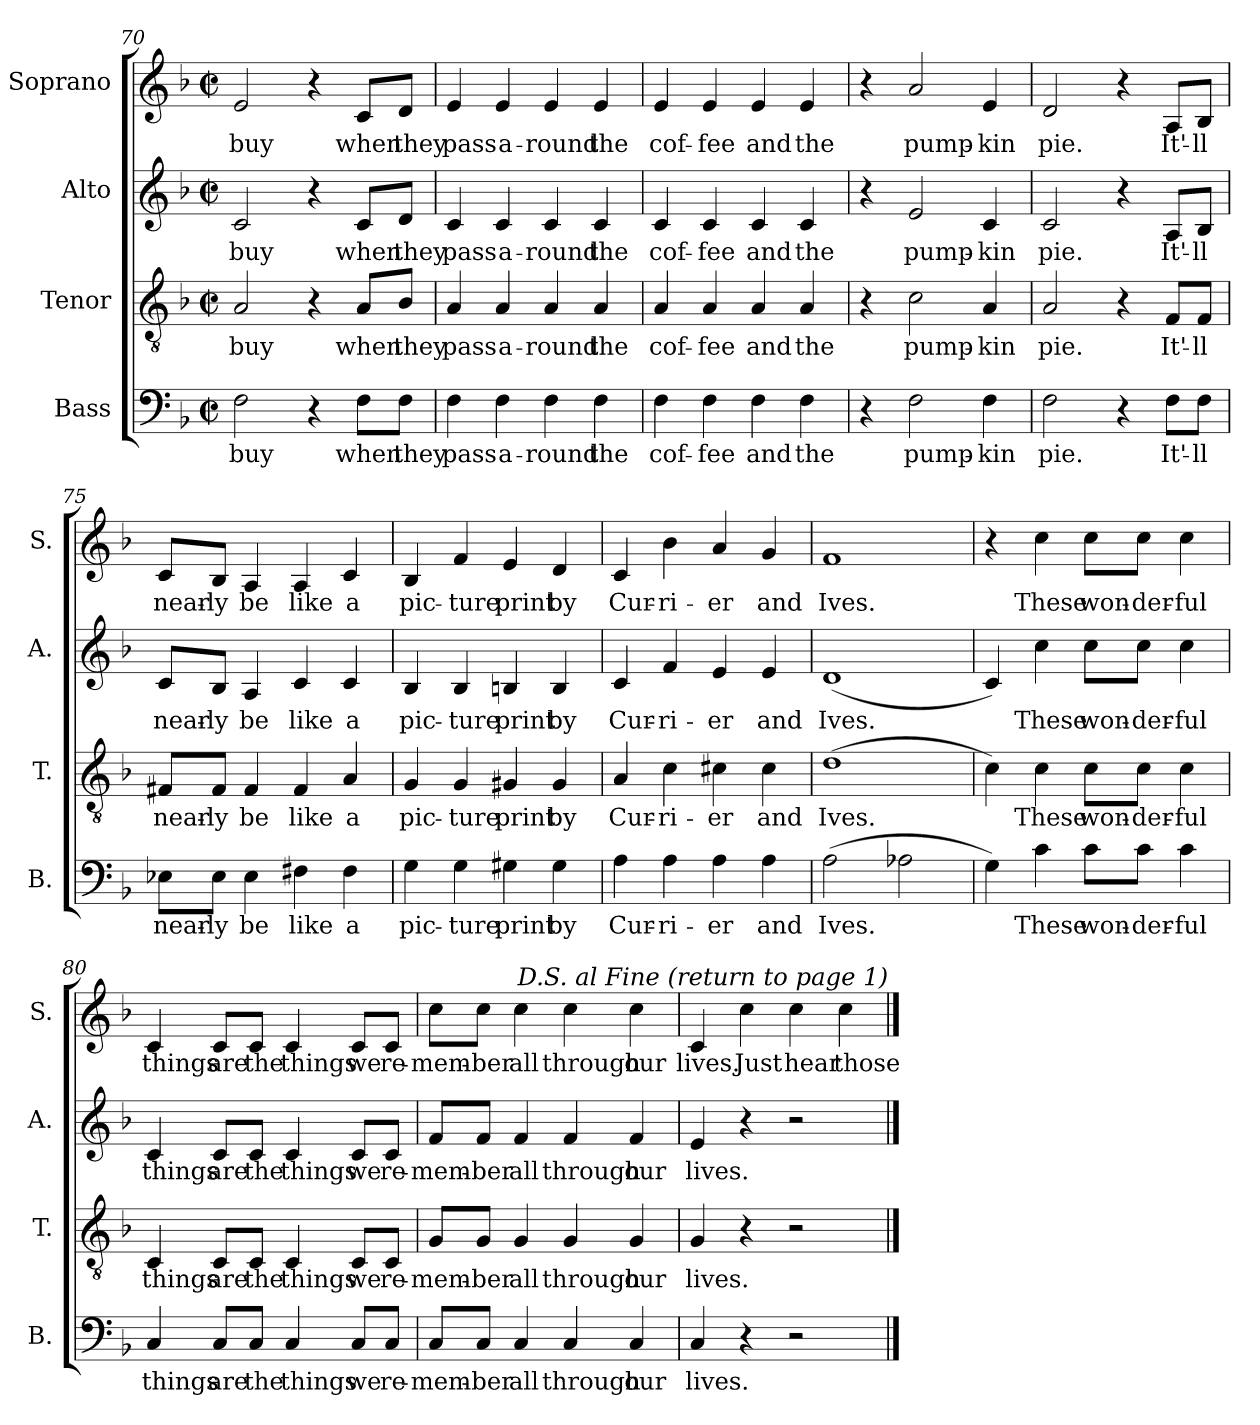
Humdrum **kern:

**kern	**text	**kern	**text	**kern	**text	**kern	**text
*part4	*part4	*part3	*part3	*part2	*part2	*part1	*part1
*staff4	*staff4	*staff3	*staff3	*staff2	*staff2	*staff1	*staff1
*I"Bass	*	*I"Tenor	*	*I"Alto	*	*I"Soprano	*
*I'B.	*	*I'T.	*	*I'A.	*	*I'S.	*
*clefF4	*	*clefGv2	*	*clefG2	*	*clefG2	*
*k[b-]	*	*k[b-]	*	*k[b-]	*	*k[b-]	*
*M2/2	*	*M2/2	*	*M2/2	*	*M2/2	*
*met(c|)	*	*met(c|)	*	*met(c|)	*	*met(c|)	*
=70	=70	=70	=70	=70	=70	=70	=70
!	!LO:LY:b	!	!LO:LY:b	!	!LO:LY:b	!	!LO:LY:b
2F\	buy	2A/	buy	2c/	buy	2e/	buy
4r	.	4r	.	4r	.	4r	.
!	!LO:LY:b	!	!LO:LY:b	!	!LO:LY:b	!	!LO:LY:b
8F\L	when	8A/L	when	8c/L	when	8c/L	when
!	!LO:LY:b	!	!LO:LY:b	!	!LO:LY:b	!	!LO:LY:b
8F\J	they	8B-/J	they	8d/J	they	8d/J	they
=71	=71	=71	=71	=71	=71	=71	=71
!	!LO:LY:b	!	!LO:LY:b	!	!LO:LY:b	!	!LO:LY:b
4F\	pass	4A/	pass	4c/	pass	4e/	pass
!	!LO:LY:b	!	!LO:LY:b	!	!LO:LY:b	!	!LO:LY:b
4F\	a-	4A/	a-	4c/	a-	4e/	a-
!	!LO:LY:b	!	!LO:LY:b	!	!LO:LY:b	!	!LO:LY:b
4F\	-round	4A/	-round	4c/	-round	4e/	-round
!	!LO:LY:b	!	!LO:LY:b	!	!LO:LY:b	!	!LO:LY:b
4F\	the	4A/	the	4c/	the	4e/	the
=72	=72	=72	=72	=72	=72	=72	=72
!	!LO:LY:b	!	!LO:LY:b	!	!LO:LY:b	!	!LO:LY:b
4F\	cof-	4A/	cof-	4c/	cof-	4e/	cof-
!	!LO:LY:b	!	!LO:LY:b	!	!LO:LY:b	!	!LO:LY:b
4F\	-fee	4A/	-fee	4c/	-fee	4e/	-fee
!	!LO:LY:b	!	!LO:LY:b	!	!LO:LY:b	!	!LO:LY:b
4F\	and	4A/	and	4c/	and	4e/	and
!	!LO:LY:b	!	!LO:LY:b	!	!LO:LY:b	!	!LO:LY:b
4F\	the	4A/	the	4c/	the	4e/	the
=73	=73	=73	=73	=73	=73	=73	=73
4r	.	4r	.	4r	.	4r	.
!	!LO:LY:b	!	!LO:LY:b	!	!LO:LY:b	!	!LO:LY:b
2F\	pump-	2c\	pump-	2e/	pump-	2a/	pump-
!	!LO:LY:b	!	!LO:LY:b	!	!LO:LY:b	!	!LO:LY:b
4F\	-kin	4A/	-kin	4c/	-kin	4e/	-kin
=74	=74	=74	=74	=74	=74	=74	=74
!	!LO:LY:b	!	!LO:LY:b	!	!LO:LY:b	!	!LO:LY:b
2F\	pie.	2A/	pie.	2c/	pie.	2d/	pie.
4r	.	4r	.	4r	.	4r	.
!	!LO:LY:b	!	!LO:LY:b	!	!LO:LY:b	!	!LO:LY:b
8F\L	It'-	8F/L	It'-	8A/L	It'-	8A/L	It'-
!	!LO:LY:b	!	!LO:LY:b	!	!LO:LY:b	!	!LO:LY:b
8F\J	-ll	8F/J	-ll	8B-/J	-ll	8B-/J	-ll
=75	=75	=75	=75	=75	=75	=75	=75
!	!LO:LY:b	!	!LO:LY:b	!	!LO:LY:b	!	!LO:LY:b
8E-X\L	near-	8F#X/L	near-	8c/L	near-	8c/L	near-
!	!LO:LY:b	!	!LO:LY:b	!	!LO:LY:b	!	!LO:LY:b
8E-\J	-ly	8F#/J	-ly	8B-/J	-ly	8B-/J	-ly
!	!LO:LY:b	!	!LO:LY:b	!	!LO:LY:b	!	!LO:LY:b
4E-\	be	4F#/	be	4A/	be	4A/	be
!	!LO:LY:b	!	!LO:LY:b	!	!LO:LY:b	!	!LO:LY:b
4F#X\	like	4F#/	like	4c/	like	4A/	like
!	!LO:LY:b	!	!LO:LY:b	!	!LO:LY:b	!	!LO:LY:b
4F#\	a	4A/	a	4c/	a	4c/	a
!!LO:LB:g=z
=76	=76	=76	=76	=76	=76	=76	=76
!	!LO:LY:b	!	!LO:LY:b	!	!LO:LY:b	!	!LO:LY:b
4G\	pic-	4G/	pic-	4B-/	pic-	4B-/	pic-
!	!LO:LY:b	!	!LO:LY:b	!	!LO:LY:b	!	!LO:LY:b
4G\	-ture	4G/	-ture	4B-/	-ture	4f/	-ture
!	!LO:LY:b	!	!LO:LY:b	!	!LO:LY:b	!	!LO:LY:b
4G#X\	print	4G#X/	print	4Bn/	print	4e/	print
!	!LO:LY:b	!	!LO:LY:b	!	!LO:LY:b	!	!LO:LY:b
4G#\	by	4G#/	by	4B/	by	4d/	by
=77	=77	=77	=77	=77	=77	=77	=77
!	!LO:LY:b	!	!LO:LY:b	!	!LO:LY:b	!	!LO:LY:b
4A\	Cur-	4A/	Cur-	4c/	Cur-	4c/	Cur-
!	!LO:LY:b	!	!LO:LY:b	!	!LO:LY:b	!	!LO:LY:b
4A\	-ri-	4c\	-ri-	4f/	-ri-	4b-\	-ri-
!	!LO:LY:b	!	!LO:LY:b	!	!LO:LY:b	!	!LO:LY:b
4A\	-er	4c#X\	-er	4e/	-er	4a/	-er
!	!LO:LY:b	!	!LO:LY:b	!	!LO:LY:b	!	!LO:LY:b
4A\	and	4c#\	and	4e/	and	4g/	and
=78	=78	=78	=78	=78	=78	=78	=78
!	!LO:LY:b	!	!LO:LY:b	!	!LO:LY:b	!	!LO:LY:b
(>2A\	Ives.	(>1d	Ives.	(<1d	Ives.	1f	Ives.
2A-X\	.	.	.	.	.	.	.
=79	=79	=79	=79	=79	=79	=79	=79
4G\)	.	4c\)	.	4c/)	.	4r	.
!	!LO:LY:b	!	!LO:LY:b	!	!LO:LY:b	!	!LO:LY:b
4c\	These	4c\	These	4cc\	These	4cc\	These
!	!LO:LY:b	!	!LO:LY:b	!	!LO:LY:b	!	!LO:LY:b
8c\L	won-	8c\L	won-	8cc\L	won-	8cc\L	won-
!	!LO:LY:b	!	!LO:LY:b	!	!LO:LY:b	!	!LO:LY:b
8c\J	-der-	8c\J	-der-	8cc\J	-der-	8cc\J	-der-
!	!LO:LY:b	!	!LO:LY:b	!	!LO:LY:b	!	!LO:LY:b
4c\	-ful	4c\	-ful	4cc\	-ful	4cc\	-ful
=80	=80	=80	=80	=80	=80	=80	=80
!	!LO:LY:b	!	!LO:LY:b	!	!LO:LY:b	!	!LO:LY:b
4C/	things	4C/	things	4c/	things	4c/	things
!	!LO:LY:b	!	!LO:LY:b	!	!LO:LY:b	!	!LO:LY:b
8C/L	are	8C/L	are	8c/L	are	8c/L	are
!	!LO:LY:b	!	!LO:LY:b	!	!LO:LY:b	!	!LO:LY:b
8C/J	the	8C/J	the	8c/J	the	8c/J	the
!	!LO:LY:b	!	!LO:LY:b	!	!LO:LY:b	!	!LO:LY:b
4C/	things	4C/	things	4c/	things	4c/	things
!	!LO:LY:b	!	!LO:LY:b	!	!LO:LY:b	!	!LO:LY:b
8C/L	we	8C/L	we	8c/L	we	8c/L	we
!	!LO:LY:b	!	!LO:LY:b	!	!LO:LY:b	!	!LO:LY:b
8C/J	re-	8C/J	re-	8c/J	re-	8c/J	re-
!!LO:LB:g=z
=81	=81	=81	=81	=81	=81	=81	=81
!	!LO:LY:b	!	!LO:LY:b	!	!LO:LY:b	!	!LO:LY:b
8C/L	-mem-	8G/L	-mem-	8f/L	-mem-	8cc\L	-mem-
!	!LO:LY:b	!	!LO:LY:b	!	!LO:LY:b	!	!LO:LY:b
8C/J	-ber	8G/J	-ber	8f/J	-ber	8cc\J	-ber
!	!LO:LY:b	!	!LO:LY:b	!	!LO:LY:b	!	!LO:LY:b
4C/	all	4G/	all	4f/	all	4cc\	all
!	!LO:LY:b	!	!LO:LY:b	!	!LO:LY:b	!	!LO:LY:b
4C/	through	4G/	through	4f/	through	4cc\	through
!	!LO:LY:b	!	!LO:LY:b	!	!LO:LY:b	!	!LO:LY:b
4C/	our	4G/	our	4f/	our	4cc\	our
=82	=82	=82	=82	=82	=82	=82	=82
!	!LO:LY:b	!	!LO:LY:b	!	!LO:LY:b	!	!LO:LY:b
4C/	lives.	4G/	lives.	4e/	lives.	4c/	lives.
!	!	!	!	!	!	!	!LO:LY:b
4r	.	4r	.	4r	.	4cc\	Just
!	!	!	!	!	!	!	!LO:LY:b
2r	.	2r	.	2r	.	4cc\	hear
!	!	!	!	!	!	!	!LO:LY:b
.	.	.	.	.	.	4cc\	those
!	!	!	!	!	!	!LO:TX:a:t=<i>D.S. al Fine (return to page 1)</i>	!
==	==	==	==	==	==	==	==
*-	*-	*-	*-	*-	*-	*-	*-
